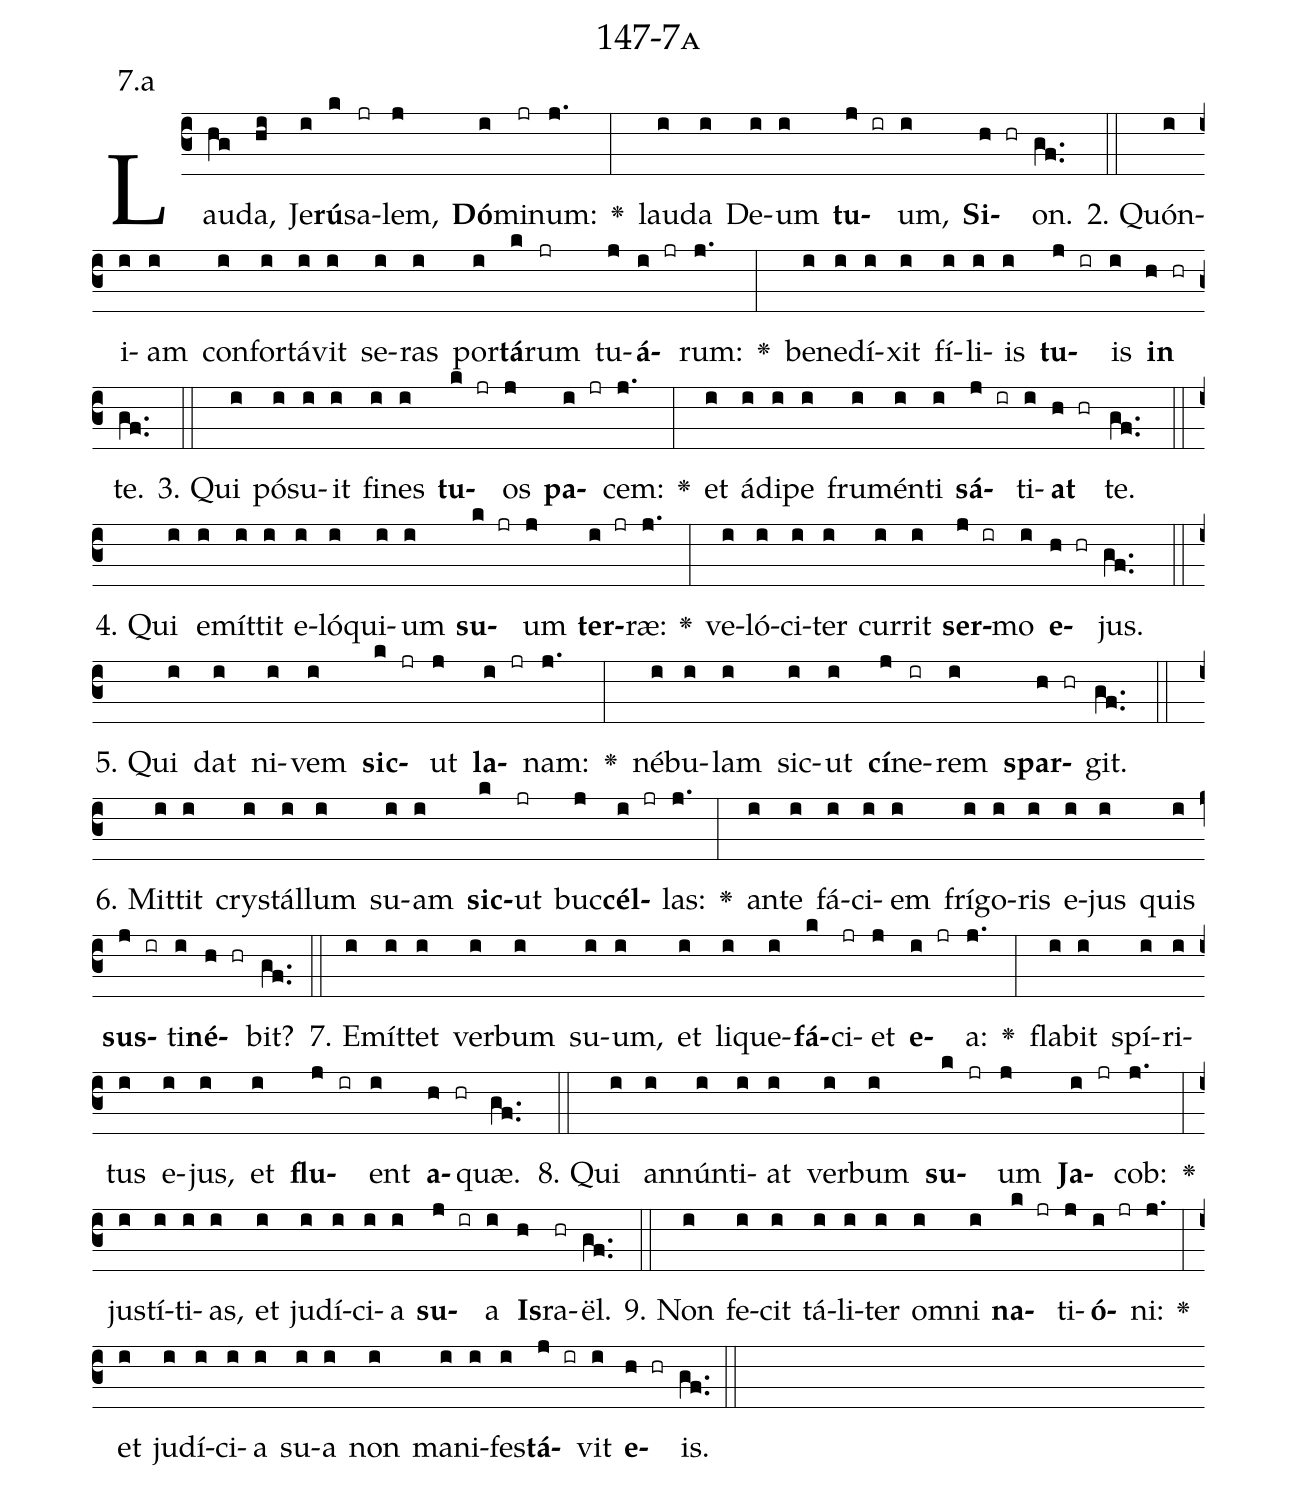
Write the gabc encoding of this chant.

name: 147-7a;
annotation: 7.a;
%%
(c3)Lau(hg)da,(hi) Je(i)<b>rú</b>(k)sa(jr)lem,(j) <b>Dó</b>(i)mi(jr)num:(j.) <v>\greheightstar</v>(:) lau(i)da(i) De(i)um(i) <b>tu</b>(j ir)um,(i) <b>Si</b>(h hr)on.(gf..) (::)
2. Quón(i)i(i)am(i) con(i)for(i)tá(i)vit(i) se(i)ras(i) por(i)<b>tá</b>(k)rum(jr) tu(j)<b>á</b>(i jr)rum:(j.) <v>\greheightstar</v>(:) be(i)ne(i)dí(i)xit(i) fí(i)li(i)is(i) <b>tu</b>(j ir)is(i) <b>in</b>(h hr) te.(gf..) (::)
3. Qui(i) pó(i)su(i)it(i) fi(i)nes(i) <b>tu</b>(k jr)os(j) <b>pa</b>(i jr)cem:(j.) <v>\greheightstar</v>(:) et(i) á(i)di(i)pe(i) fru(i)mén(i)ti(i) <b>sá</b>(j ir)ti(i)<b>at</b>(h hr) te.(gf..) (::)
4. Qui(i) e(i)mít(i)tit(i) e(i)ló(i)qui(i)um(i) <b>su</b>(k jr)um(j) <b>ter</b>(i jr)ræ:(j.) <v>\greheightstar</v>(:) ve(i)ló(i)ci(i)ter(i) cur(i)rit(i) <b>ser</b>(j ir)mo(i) <b>e</b>(h hr)jus.(gf..) (::)
5. Qui(i) dat(i) ni(i)vem(i) <b>sic</b>(k jr)ut(j) <b>la</b>(i jr)nam:(j.) <v>\greheightstar</v>(:) né(i)bu(i)lam(i) sic(i)ut(i) <b>cí</b>(j)ne(ir)rem(i) <b>spar</b>(h hr)git.(gf..) (::)
6. Mit(i)tit(i) crys(i)tál(i)lum(i) su(i)am(i) <b>sic</b>(k)ut(jr) buc(j)<b>cél</b>(i jr)las:(j.) <v>\greheightstar</v>(:) an(i)te(i) fá(i)ci(i)em(i) frí(i)go(i)ris(i) e(i)jus(i) quis(i) <b>sus</b>(j ir)ti(i)<b>né</b>(h hr)bit?(gf..) (::)
7. E(i)mít(i)tet(i) ver(i)bum(i) su(i)um,(i) et(i) li(i)que(i)<b>fá</b>(k)ci(jr)et(j) <b>e</b>(i jr)a:(j.) <v>\greheightstar</v>(:) fla(i)bit(i) spí(i)ri(i)tus(i) e(i)jus,(i) et(i) <b>flu</b>(j ir)ent(i) <b>a</b>(h hr)quæ.(gf..) (::)
8. Qui(i) an(i)nún(i)ti(i)at(i) ver(i)bum(i) <b>su</b>(k jr)um(j) <b>Ja</b>(i jr)cob:(j.) <v>\greheightstar</v>(:) jus(i)tí(i)ti(i)as,(i) et(i) ju(i)dí(i)ci(i)a(i) <b>su</b>(j ir)a(i) <b>Is</b>(h)ra(hr)ël.(gf..) (::)
9. Non(i) fe(i)cit(i) tá(i)li(i)ter(i) om(i)ni(i) <b>na</b>(k jr)ti(j)<b>ó</b>(i jr)ni:(j.) <v>\greheightstar</v>(:) et(i) ju(i)dí(i)ci(i)a(i) su(i)a(i) non(i) ma(i)ni(i)fes(i)<b>tá</b>(j ir)vit(i) <b>e</b>(h hr)is.(gf..) (::)
